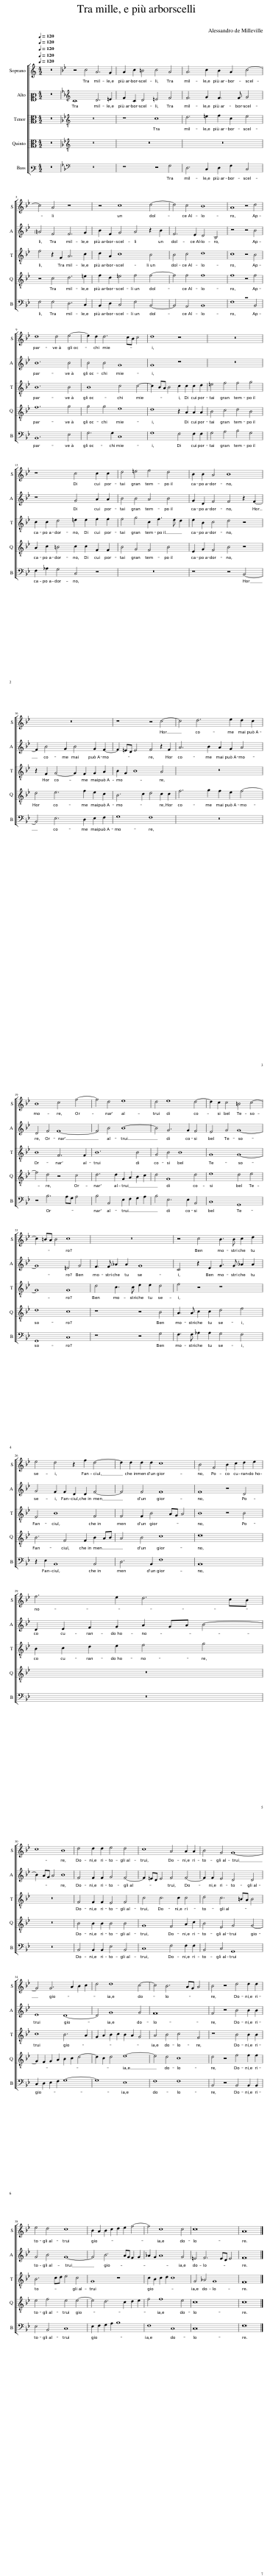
X:1
%%score [ 1 2 [ 3 4 ] 5 ]
L:1/8
Q:1/4=120
M:4/2
I:linebreak $
K:C
V:1 treble
V:2 alto2
V:3 alto
V:4 alto
V:5 bass3
V:1
 z16 |[K:Bb] z4 c4 A6 G2 | A2 c2 =B4 c4 A4 | A6 c2 B2 A2 c4- |$ c4 A4 z8 | %5
 z4 c8 d4- | d4 c4 B8 | A8 z4 d4 |$ d8 d4 e4- | e2 d2 d6 cB c4 | %10
 d8 z8 | z16 |$ z8 c4 c2 c2 | d4 =e4 f4 d4 | B2 B2 A4 B8 |$ %15
 z16 | z8 z4 c4- | c4 d6 e2 d2 c2 |$ B8 c4 f4- | f4 d4 e8 | %20
 d4 e8 d4- | d2 c2 c4 =B4 c4- |$ c2 =BA B4 c8 | z16 | z4 c4 B3 B c2 d2 |$ %25
 e4 d4 z2 f2 d4- | d2 d2 d2 d2 c8 | B4 F4 B2 c2 d2 e2 |$ f6 e2 d6 cB |$ c8 B8 | %30
 d4 d2 d2 e4 d4 | c8 A4 A2 A2 | B4 G4 G8- |$ G4 G6 A2 B2 c2 | d4 d8 c4- | %35
 c4 B6 AG A4 | B4 z4 d4 d2 d2 |$ e4 d4 c8 | B2 A2 B2 c2 d2 e2 f4- | f4 c8 c4 | %40
 c16 | A16 |] %42
V:2
 z16 |[K:Bb][K:treble] C8 D6 =E2 | F2 C2 D4 =E4 F4 | F6 G2 F3 F G4 |$ !courtesy!=A4 F4 F6 G2 | %5
 B2 F2 G4 A4 z2 B2 | F6 E2 D4 B,4 | z8 z4 B4 |$ B12 B4 | B4 B4 G8 | %10
 G8 z8 | z16 |$ z8 G4 A2 A2 | B4 B4 A4 B4 | G2 D2 F4 F4 z2 F2- |$ %15
 F2 B4 G2 B4 G2 F2- | F2 =ED E4 F4 z2 F2 | A6 B2 A2 G2 A4 |$ D4 F4 F8- | F4 B4 B8- | %20
 B4 G6 G2 F4 | E4 G4 G8- |$ G8 =E4 G4 | F3 F _A2 A2 G8 | C4 z2 E2 G3 G _A2 A2 |$ %25
 G4 F2 F2 D2 D2 F4- | F4 F4 F8 | F8 z4 D4 |$ D2 E2 F2 G2 A2 GA B4- |$ B2 AG A4 B8 | %30
 F4 F2 F2 G4 F4- | F2 =ED E4 F4 F4- | F2 F2 E4 D4 D4 |$ E8 D8- | D4 G8 G4 | %35
 F16 | F4 z4 B4 B2 B2 |$ G4 B4 G8- | G4 B6 AG F2 G2 | _A2 G2 A8 G4 | %40
 =E4 F6 ED E4 | F16 |] %42
V:3
 z16 |[K:Bb][K:treble-8] z16 | z8 c8 | d6 =e2 f2 c2 e4 |$ f4 z2 F2 A6 c2 | %5
 d2 A2 c8 B4 | B4 c4 d8 | c8 z4 B4 |$ B12 B4 | B8 c4 c4- | %10
 c2 BA B4 c2 c2 c2 d2 | =e4 f4 f4 g4 |$ c2 c2 d4 =e2 e2 f2 f2 | f4 g4 c2 f3 e d2 | e2 B2 c4 d4 z4 |$ %15
 z2 F2 G4- G2 F2 G2 A2 | B2 G2 B8 A4 | z16 |$ B8 F6 F2 | B12 B4 | %20
 G4 B4 B8 | G8 G8- |$ G8 G8 | d4 c3 c e2 e2 d4 | f4 z4 z8 |$ %25
 E4 B8 F4 | F4 F2 B4 AG A4 | B8 z4 B4 |$ B2 c2 d2 e2 f4 g4 |$ z16 | %30
 F4 F2 F2 E4 F4 | c4 c6 c2 c4 | d4 c6 =BA B4 |$ c8 B6 A2 | G2 A2 B2 c2 B2 A2 G4 | %35
 A4 B4 c4 F4 | z8 B4 B2 B2 |$ B6 cd e4 c4 | G8 z8 | c2 B2 c2 d2 c8 | %40
 G4 _A4 G8 | F16 |] %42
V:4
 z16 |[K:Bb][K:treble-8] z16 | z16 | z16 |$ z4 c4 d6 =e2 | %5
 f2 d2 =e4 f4 f4- | f4 f4 f8 | f8 z4 f4 |$ f12 g4 | g4 g4 e8 | %10
 d8 z2 A2 A2 A2 | B4 c4 d4 B4 |$ A2 c2 =B4 c2 c2 F2 F2 | B4 G4 F4 B4 | E2 G2 F4 B4 z4 |$ %15
 d4 e6 f2 e2 c2 | B6 c2 d4 c2 c2 | f6 g2 f2 e2 f4- |$ f4 d4 z4 c4 | d6 d2 G2 A2 B2 c2 | %20
 d4 G8 d4 | e8 d4 e4 |$ d8 c8 | z8 z4 B4 | A3 A c2 c2 d4 f4 |$ %25
 B6 F4 F2 B2 AB | A4 B4 c8 | d16 |$ z16 |$ z16 | %30
 B4 B2 B2 B4 B4 | G8 F4 A2 c2 | B4 E4 G4 G4- |$ G2 F2 G2 A2 B2 c2 d4- | d2 c2 d4 e8- | %35
 e4 d4 c8 | d4 z4 f4 f2 f2 |$ e4 f4 e4 e4- | e4 d6 c2 d2 e2 | f4 f8 e4 | %40
 c16 | c16 |] %42
V:5
 z16 |[K:Bb][K:bass] z16 | z8 z4 F,4 | D,6 C,2 D,2 F,2 C,4 |$ F,4 F,4 D,6 C,2 | %5
 B,,2 D,2 C,4 F,4 B,,4- | B,,4 A,,4 B,,8 | F,8 z4 B,,4 |$ B,,12 E,4 | G,6 G,2 C,8 | %10
 G,8 F,4 F,2 F,2 | G,4 A,4 B,4 G,4 |$ F,2 _A,2 G,4 C,4 z4 | z16 | z8 z4 B,,4- |$ %15
 B,,4 E,6 D,2 E,2 F,2 | G,8 F,8 | z16 |$ z4 B,6 A,G, A,4 | B,4 B,,4 E,2 F,2 G,2 A,2 | %20
 B,4 E,6 E,2 B,,4 | C,8 G,,8 |$ G,,8 C,8 | z8 z4 G,4 | F,3 F, _A,2 A,2 G,4 F,4 |$ %25
 z2 E,2 B,,8 B,,4 | D,6 B,,2 F,8 | B,,16 |$ z16 |$ z16 | %30
 B,,4 B,,2 B,,2 E,4 B,,4 | C,8 F,4 F,2 F,2 | B,,4 C,4 G,,8 |$ C,2 D,2 E,2 F,2 G,8- | G,8 E,8 | %35
 F,8 F,8 | B,,4 z4 B,,4 B,,2 B,,2 |$ E,4 B,,4 C,8 | E,2 F,2 G,2 A,2 B,8 | F,8 C,8 | %40
 C,16 | F,16 |] %42
